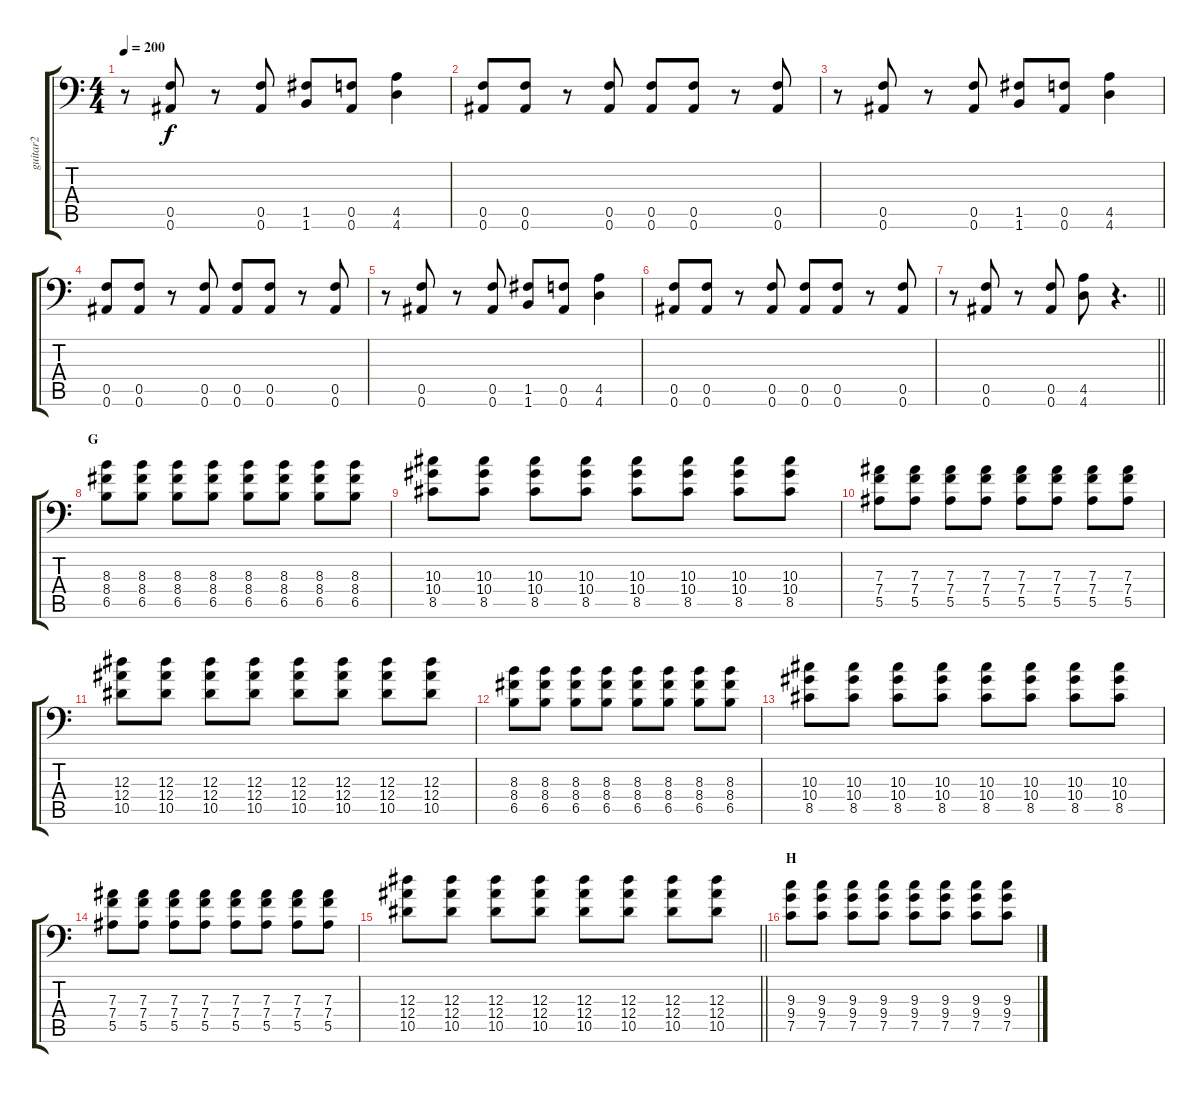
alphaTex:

\track ("guitar2" "guitar2") {instrument distortionguitar}
\staff {score tabs}
\tuning (C4 G3 Eb3 Bb2 F2 Bb1) {hide}
\ts (4 4)
\tempo 200
\clef f4
\ks c
r.8{dy f} (0.5 0.6).8 r.8 (0.5 0.6).8 (1.5 1.6).8 (0.5 0.6).8 (4.5 4.6).4 |
(0.5 0.6).8 (0.5 0.6).8 r.8 (0.5 0.6).8 (0.5 0.6).8 (0.5 0.6).8 r.8 (0.5 0.6).8 |
r.8 (0.5 0.6).8 r.8 (0.5 0.6).8 (1.5 1.6).8 (0.5 0.6).8 (4.5 4.6).4 |
(0.5 0.6).8 (0.5 0.6).8 r.8 (0.5 0.6).8 (0.5 0.6).8 (0.5 0.6).8 r.8 (0.5 0.6).8 |
r.8 (0.5 0.6).8 r.8 (0.5 0.6).8 (1.5 1.6).8 (0.5 0.6).8 (4.5 4.6).4 |
(0.5 0.6).8 (0.5 0.6).8 r.8 (0.5 0.6).8 (0.5 0.6).8 (0.5 0.6).8 r.8 (0.5 0.6).8 |
\barLineRight lightlight
r.8 (0.5 0.6).8 r.8 (0.5 0.6).8 (4.5 4.6).8 r.4{d} |
\section ("" "G")
(8.3 8.4 6.5).8 (8.3 8.4 6.5).8 (8.3 8.4 6.5).8 (8.3 8.4 6.5).8 (8.3 8.4 6.5).8 (8.3 8.4 6.5).8 (8.3 8.4 6.5).8 (8.3 8.4 6.5).8 |
(10.3 10.4 8.5).8 (10.3 10.4 8.5).8 (10.3 10.4 8.5).8 (10.3 10.4 8.5).8 (10.3 10.4 8.5).8 (10.3 10.4 8.5).8 (10.3 10.4 8.5).8 (10.3 10.4 8.5).8 |
(7.3 7.4 5.5).8 (7.3 7.4 5.5).8 (7.3 7.4 5.5).8 (7.3 7.4 5.5).8 (7.3 7.4 5.5).8 (7.3 7.4 5.5).8 (7.3 7.4 5.5).8 (7.3 7.4 5.5).8 |
(12.3 12.4 10.5).8 (12.3 12.4 10.5).8 (12.3 12.4 10.5).8 (12.3 12.4 10.5).8 (12.3 12.4 10.5).8 (12.3 12.4 10.5).8 (12.3 12.4 10.5).8 (12.3 12.4 10.5).8 |
(8.3 8.4 6.5).8 (8.3 8.4 6.5).8 (8.3 8.4 6.5).8 (8.3 8.4 6.5).8 (8.3 8.4 6.5).8 (8.3 8.4 6.5).8 (8.3 8.4 6.5).8 (8.3 8.4 6.5).8 |
(10.3 10.4 8.5).8 (10.3 10.4 8.5).8 (10.3 10.4 8.5).8 (10.3 10.4 8.5).8 (10.3 10.4 8.5).8 (10.3 10.4 8.5).8 (10.3 10.4 8.5).8 (10.3 10.4 8.5).8 |
(7.3 7.4 5.5).8 (7.3 7.4 5.5).8 (7.3 7.4 5.5).8 (7.3 7.4 5.5).8 (7.3 7.4 5.5).8 (7.3 7.4 5.5).8 (7.3 7.4 5.5).8 (7.3 7.4 5.5).8 |
\barLineRight lightlight
(12.3 12.4 10.5).8 (12.3 12.4 10.5).8 (12.3 12.4 10.5).8 (12.3 12.4 10.5).8 (12.3 12.4 10.5).8 (12.3 12.4 10.5).8 (12.3 12.4 10.5).8 (12.3 12.4 10.5).8 |
\section ("" "H")
(9.3 9.4 7.5).8 (9.3 9.4 7.5).8 (9.3 9.4 7.5).8 (9.3 9.4 7.5).8 (9.3 9.4 7.5).8 (9.3 9.4 7.5).8 (9.3 9.4 7.5).8 (9.3 9.4 7.5).8
